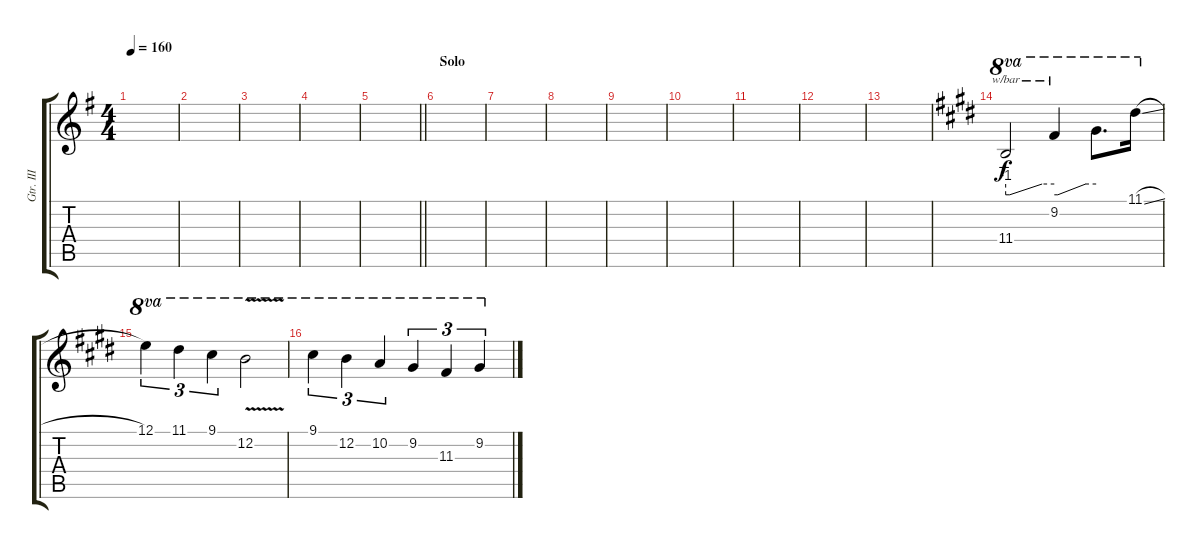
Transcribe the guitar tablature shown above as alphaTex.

\track ("Gtr. III" "Gtr. III") {instrument distortionguitar}
\staff {score tabs}
\tuning (E4 B3 G3 D3 A2 E2) {hide}
\ts (4 4)
\tempo 160
\clef g2
\ks g
|
|
|
|
\barLineRight lightlight
|
\section ("" "Solo")
|
|
|
|
|
|
|
|
\ks e
11.4.2{tbe (custom default 0 -4 5 -4 45 0 60 0) ot 8va} 9.2.4{tbe (custom default 0 -4 5 -4 45 0 60 0) ot 8va} 9.2{t}.8{d ot 8va} 11.1{sl}.16{ot 8va} |
12.1.4{tu (3 2) ot 8va} 11.1.4{tu (3 2) ot 8va} 9.1.4{tu (3 2) ot 8va} 12.2{v}.2{ot 8va} |
9.1.4{tu (3 2) ot 8va} 12.2.4{tu (3 2) ot 8va} 10.2.4{tu (3 2) ot 8va} 9.2.4{tu (3 2) ot 8va} 11.3.4{tu (3 2) ot 8va} 9.2.4{tu (3 2) ot 8va}
